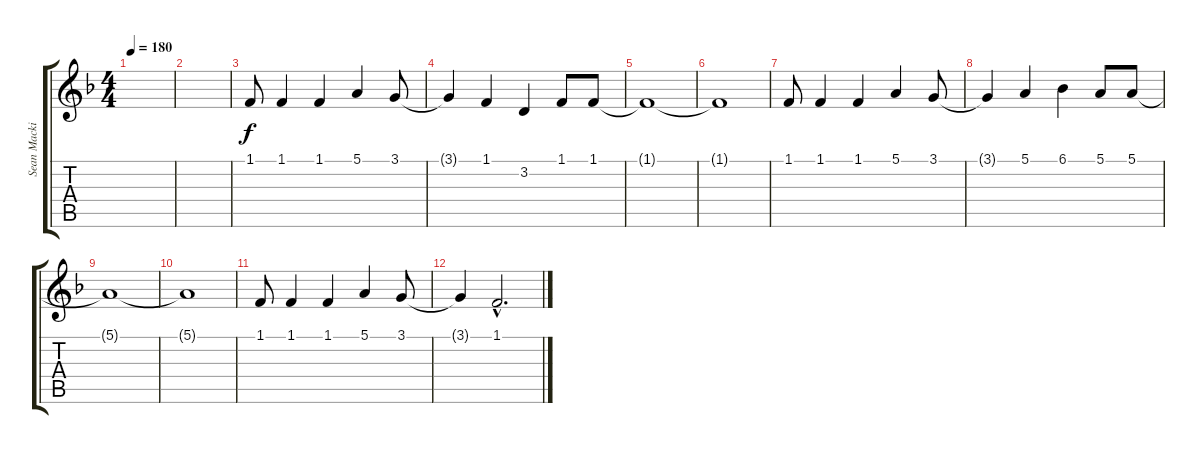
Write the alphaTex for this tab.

\track ("Sean Mackin (Voice 2)" "Sean Macki") {instrument lead1square}
\staff {score tabs}
\tuning (E4 B3 G3 D3 A2 E2) {hide}
\ts (4 4)
\tempo 180
\clef g2
\ks f
|
|
1.1.8{volume 16 balance 8} 1.1.4 1.1.4 5.1.4 3.1.8 |
3.1{t}.4 1.1.4 3.2.4 1.1.8 1.1.8{volume 4} |
1.1{t}.1 |
1.1{t}.1 |
1.1.8{volume 16} 1.1.4 1.1.4 5.1.4 3.1.8 |
3.1{t}.4 5.1.4 6.1.4 5.1.8{volume 4} 5.1.8 |
5.1{t}.1 |
5.1{t}.1 |
1.1.8{volume 16} 1.1.4 1.1.4 5.1.4 3.1.8 |
3.1{t}.4{volume 4} 1.1{hac}.2{d}
